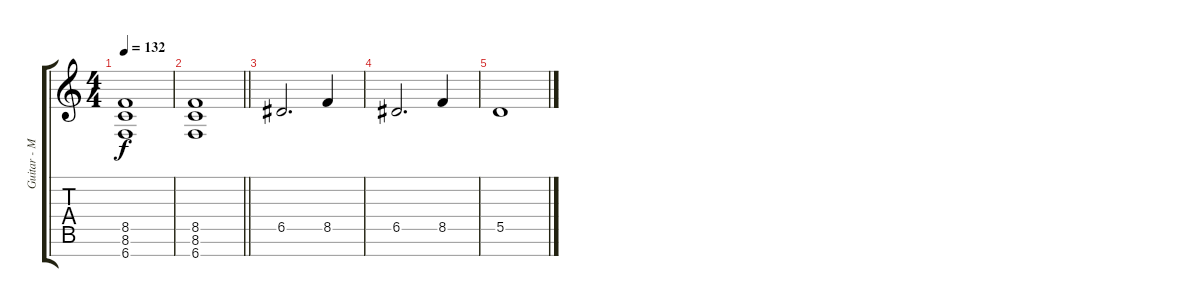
\track ("Guitar - Mark" "Guitar - M") {instrument distortionguitar}
\staff {score tabs}
\tuning (E4 B3 G3 D3 A2 E2 B1) {hide}
\ts (4 4)
\tempo 132
\clef g2
\ks c
(8.5 8.6 6.7).1{dy f} |
\barLineRight lightlight
(8.5 8.6 6.7).1 |
6.5.2{d} 8.5.4 |
6.5.2{d} 8.5.4 |
5.5.1
